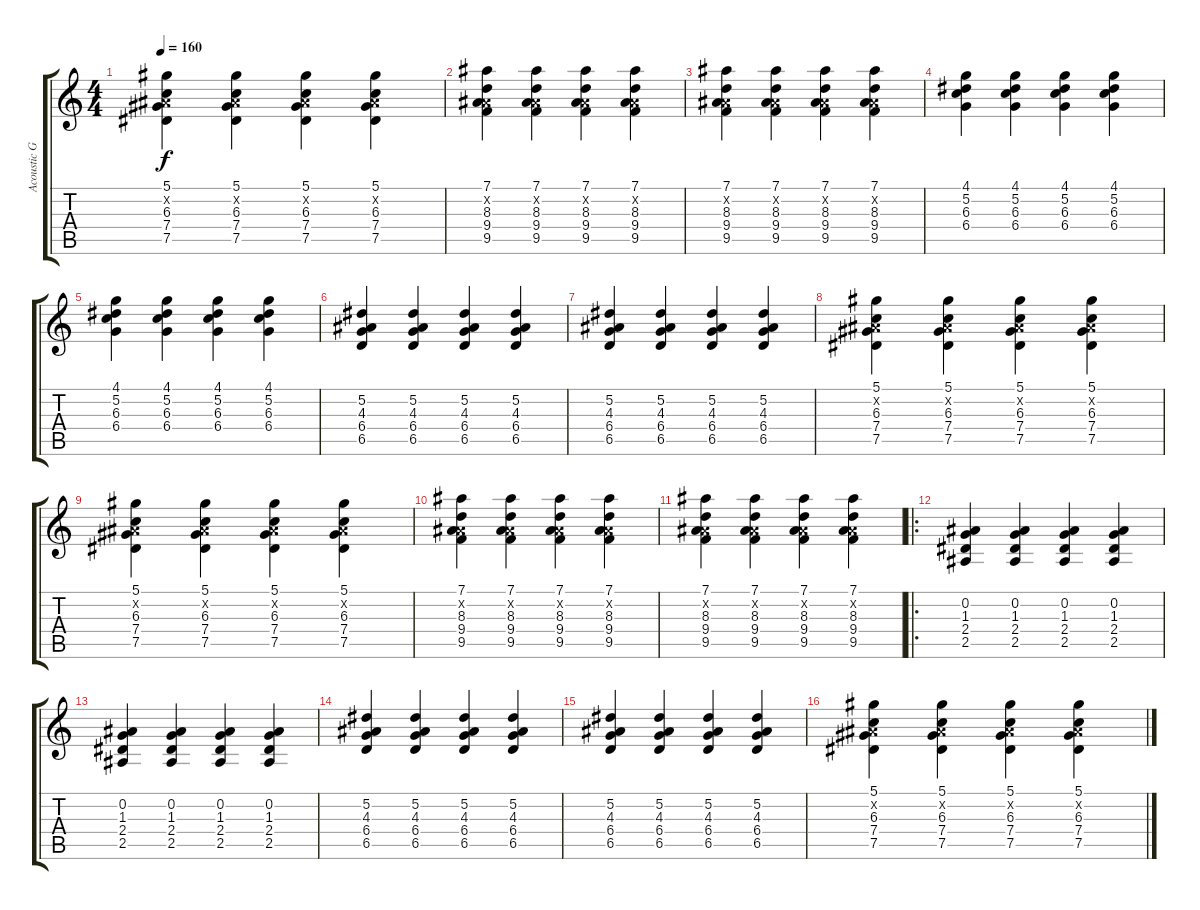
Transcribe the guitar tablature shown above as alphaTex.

\track ("Acoustic Guitar" "Acoustic G") {instrument electricguitarclean}
\staff {score tabs}
\tuning (Eb4 Bb3 Gb3 Db3 Ab2 Eb2) {hide}
\ts (4 4)
\tempo 160
\clef g2
\ks c
(5.1 0.2{x} 6.3 7.4 7.5).4{dy f} (5.1 0.2{x} 6.3 7.4 7.5).4 (5.1 0.2{x} 6.3 7.4 7.5).4 (5.1 0.2{x} 6.3 7.4 7.5).4 |
(7.1 0.2{x} 8.3 9.4 9.5).4 (7.1 0.2{x} 8.3 9.4 9.5).4 (7.1 0.2{x} 8.3 9.4 9.5).4 (7.1 0.2{x} 8.3 9.4 9.5).4 |
(7.1 0.2{x} 8.3 9.4 9.5).4 (7.1 0.2{x} 8.3 9.4 9.5).4 (7.1 0.2{x} 8.3 9.4 9.5).4 (7.1 0.2{x} 8.3 9.4 9.5).4 |
(4.1 5.2 6.3 6.4).4 (4.1 5.2 6.3 6.4).4 (4.1 5.2 6.3 6.4).4 (4.1 5.2 6.3 6.4).4 |
(4.1 5.2 6.3 6.4).4 (4.1 5.2 6.3 6.4).4 (4.1 5.2 6.3 6.4).4 (4.1 5.2 6.3 6.4).4 |
(5.2 4.3 6.4 6.5).4 (5.2 4.3 6.4 6.5).4 (5.2 4.3 6.4 6.5).4 (5.2 4.3 6.4 6.5).4 |
(5.2 4.3 6.4 6.5).4 (5.2 4.3 6.4 6.5).4 (5.2 4.3 6.4 6.5).4 (5.2 4.3 6.4 6.5).4 |
(5.1 0.2{x} 6.3 7.4 7.5).4 (5.1 0.2{x} 6.3 7.4 7.5).4 (5.1 0.2{x} 6.3 7.4 7.5).4 (5.1 0.2{x} 6.3 7.4 7.5).4 |
(5.1 0.2{x} 6.3 7.4 7.5).4 (5.1 0.2{x} 6.3 7.4 7.5).4 (5.1 0.2{x} 6.3 7.4 7.5).4 (5.1 0.2{x} 6.3 7.4 7.5).4 |
(7.1 0.2{x} 8.3 9.4 9.5).4 (7.1 0.2{x} 8.3 9.4 9.5).4 (7.1 0.2{x} 8.3 9.4 9.5).4 (7.1 0.2{x} 8.3 9.4 9.5).4 |
(7.1 0.2{x} 8.3 9.4 9.5).4 (7.1 0.2{x} 8.3 9.4 9.5).4 (7.1 0.2{x} 8.3 9.4 9.5).4 (7.1 0.2{x} 8.3 9.4 9.5).4 |
\ro
(0.2 1.3 2.4 2.5).4 (0.2 1.3 2.4 2.5).4 (0.2 1.3 2.4 2.5).4 (0.2 1.3 2.4 2.5).4 |
(0.2 1.3 2.4 2.5).4 (0.2 1.3 2.4 2.5).4 (0.2 1.3 2.4 2.5).4 (0.2 1.3 2.4 2.5).4 |
(5.2 4.3 6.4 6.5).4 (5.2 4.3 6.4 6.5).4 (5.2 4.3 6.4 6.5).4 (5.2 4.3 6.4 6.5).4 |
(5.2 4.3 6.4 6.5).4 (5.2 4.3 6.4 6.5).4 (5.2 4.3 6.4 6.5).4 (5.2 4.3 6.4 6.5).4 |
(5.1 0.2{x} 6.3 7.4 7.5).4 (5.1 0.2{x} 6.3 7.4 7.5).4 (5.1 0.2{x} 6.3 7.4 7.5).4 (5.1 0.2{x} 6.3 7.4 7.5).4
